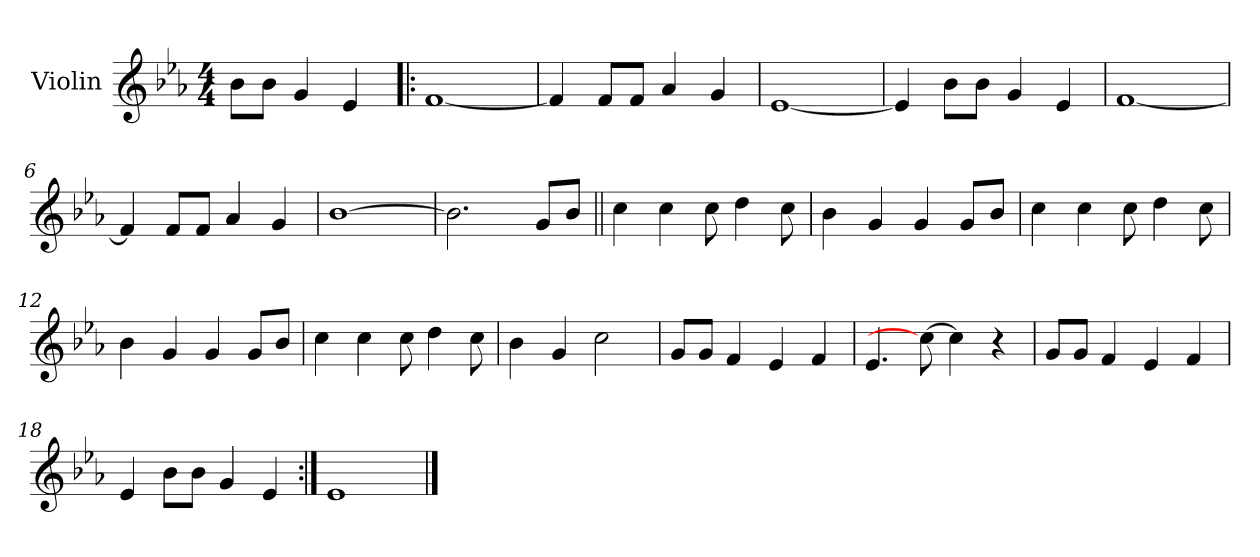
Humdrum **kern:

**kern
*part1
*staff1
*I"Violin
*I'Vln
*clefG2
*k[b-e-a-]
*E-:
*M4/4
=
8b-\L
8b-\J
4g/
4e-/
=1!|:
[1f
=2
4f/]
8f/L
8f/J
4a-/
4g/
=3
[1e-
=4
4e-/]
8b-\L
8b-\J
4g/
4e-/
!!LO:LB:g=z
=5
[1f
=6
4f/]
8f/L
8f/J
4a-/
4g/
=7
[1b-
=8
2.b-\]
8g/L
8b-/J
!!LO:LB:g=z
=9||
4cc\
4cc\
8cc\
4dd\
8cc\
=10
4b-\
4g/
4g/
8g/L
8b-/J
=11
4cc\
4cc\
8cc\
4dd\
8cc\
=12
4b-\
4g/
4g/
8g/L
8b-/J
!!LO:LB:g=z
=13
4cc\
4cc\
8cc\
4dd\
8cc\
=14
4b-\
4g/
2cc\
=15
8g/L
8g/J
4f/
4e-/
4f/
=16
4.e-/
8cc\_
4cc\]
4r
!!LO:LB:g=z
=17
8g/L
8g/J
4f/
4e-/
4f/
=18
4e-/
8b-\L
8b-\J
4g/
4e-/
=19:|!
1e-
==
*-
